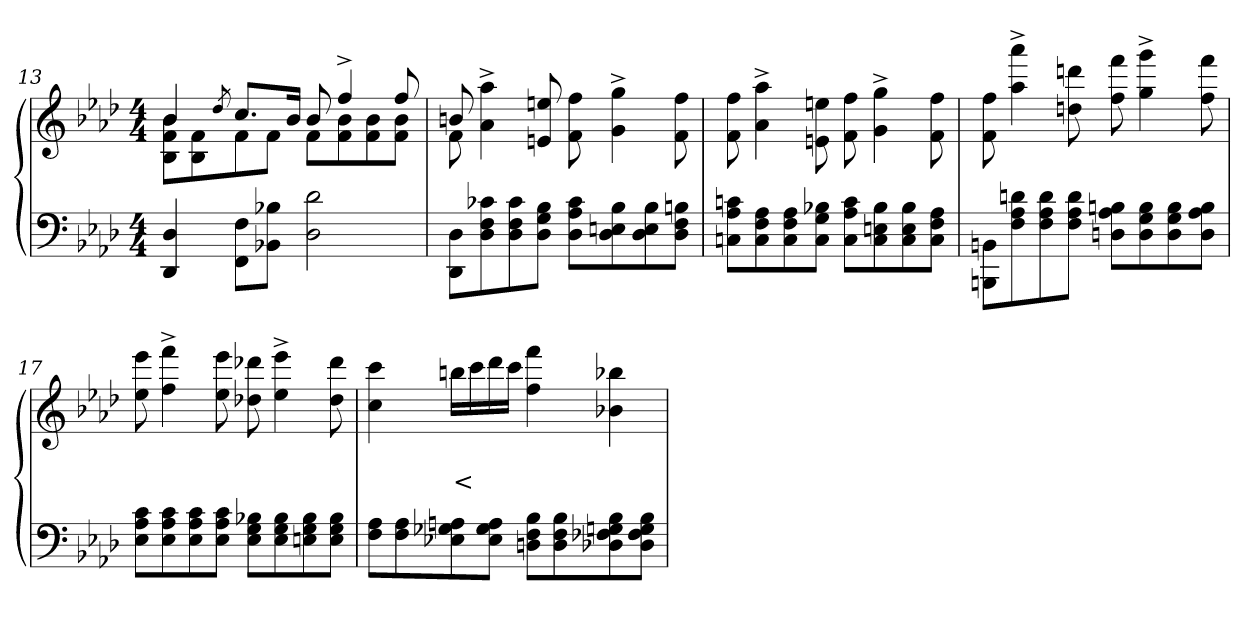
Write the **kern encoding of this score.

**kern	**kern	**text	**text
*part2	*part1	*part1	*part1
*staff2	*staff1	*staff1	*staff1
*clefF4	*clefG2	*	*
*k[b-e-a-d-]	*k[b-e-a-d-]	*	*
*M4/4	*M4/4	*	*
=13	=13	=13	=13
*	*^	*	*
4D- 4DD-	4b-	8b- 8f 8B-L	.	.
.	.	8f 8B-	.	.
.	8qdd-/	.	.	.
8F 8FFL	8.ccL	8f	.	.
8B-X 8BB-XJ	.	8fJ	.	.
.	16b-Jk	.	.	.
2d- 2D-	8b-	8fL	.	.
.	4ff^>	8b- 8f	.	.
.	.	8b- 8f	.	.
.	8ff	8b- 8fJ	.	.
=14	=14	=14	=14	=14
8D- 8DD-L	8bn	8f	.	.
8c-X 8F 8D-	2..ryy	4aa-^> 4a-^>	.	.
8c- 8F 8D-	.	.	.	.
8B- 8G 8D-J	.	8een 8en	.	.
8c- 8A- 8D-L	.	8ff 8f	.	.
8B- 8En 8D-	.	4gg^> 4g^>	.	.
8B- 8E 8D-	.	.	.	.
8Bn 8F 8D-J	.	8ff 8f	.	.
*	*v	*v	*	*
=15	=15	=15	=15
8cn 8A- 8CnL	8ff 8f	.	.
8A- 8F 8C	4aa-^> 4a-^>	.	.
8A- 8F 8C	.	.	.
8B-X 8G 8CJ	8een\ 8en\	.	.
8c 8A- 8CL	8ff 8f	.	.
8B- 8En 8C	4gg^> 4g^>	.	.
8B- 8E 8C	.	.	.
8A- 8F 8CJ	8ff 8f	.	.
=16	=16	=16	=16
8BBn 8BBBnL	8ff 8f	.	.
8dn 8A- 8F	4aaa-^> 4aa-^>	.	.
8d 8A- 8F	.	.	.
8d 8A- 8FJ	8dddn 8ddn	.	.
8Bn 8A- 8DnL	8fff 8ff	.	.
8B 8G 8D	4ggg^> 4gg^>	.	.
8B 8G 8D	.	.	.
8B 8A- 8DJ	8fff 8ff	.	.
=17	=17	=17	=17
8c 8A- 8E-L	8eee- 8ee-	.	.
8c 8A- 8E-	4fff^> 4ff^>	.	.
8c 8A- 8E-	.	.	.
8c 8A- 8E-J	8eee- 8ee-	.	.
8B-X 8G 8E-L	8ddd-X 8dd-X	.	.
8B- 8G 8E-	4eee-^> 4ee-^>	.	.
8B- 8G 8En	.	.	.
8B- 8G 8EJ	8ddd- 8dd-	.	.
=18	=18	=18	=18
8A- 8FL	4ccc 4cc	.	.
8A- 8F	.	.	.
8An 8G-X 8E-X	16bbnLL	.	<
.	16ccc	.	.
8A 8G- 8E-J	16ddd-	.	.
.	16cccJJ	.	.
8B- 8F 8DnL	4fff 4ff	.	.
8B- 8F 8D	.	.	.
8B- 8Gn 8F-X 8D-X	4bb-X 4b-X	.	.
8B- 8G 8F- 8D-J	.	.	.
=	=	=	=
*-	*-	*-	*-
